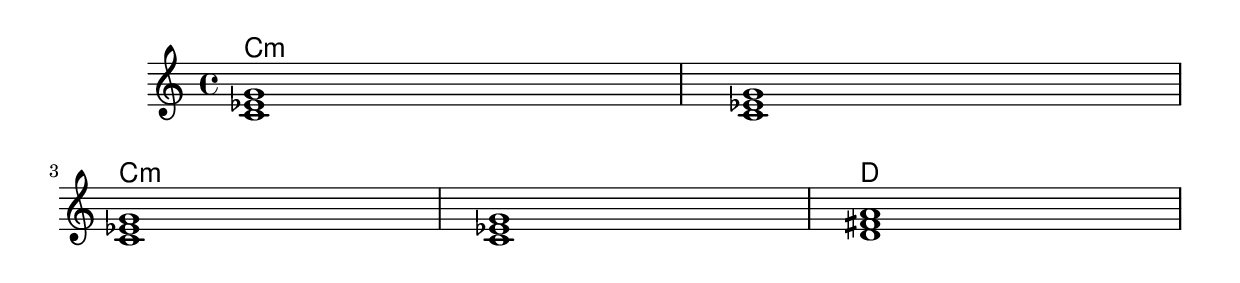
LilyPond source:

%% Do not edit this file; it is auto-generated from LSR http://lsr.dsi.unimi.it
%% This file is in the public domain.
\version "2.13.1"

\header {
  lsrtags = "chords"

%% Translation of GIT committish: b2d4318d6c53df8469dfa4da09b27c15a374d0ca
  texidoces = "
Se pueden imprimir los acordes exclusivamente al comienzo de las
líneas y cuando cambia el acorde.

"
  doctitlees = "Imprimir los acordes cuando se produce un cambio"

%% Translation of GIT committish: d96023d8792c8af202c7cb8508010c0d3648899d
  texidocde = "
Akkordsymbole können so eingestellt werden, dass sie nur zu Beginn der Zeile
und bei Akkordwechseln angezeigt werden.

"
  doctitlede = "Akkordsymbole bei Wechsel anzeigen"

  texidoc = "
Chord names can be displayed only at the start of lines and when the
chord changes.

"
  doctitle = "Showing chords at changes"
} % begin verbatim

harmonies = \chordmode {
  c1:m c:m \break c:m c:m d
}
<<
  \new ChordNames {
    \set chordChanges = ##t
    \harmonies
  }
  \new Staff {
    \relative c' { \harmonies }
  }
>>

